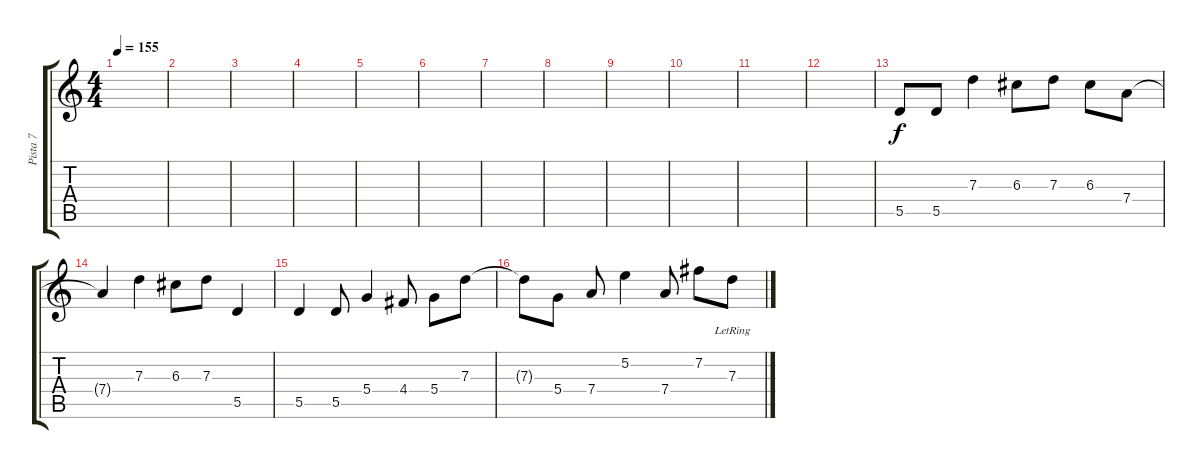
\track ("Pista 7" "Pista 7") {instrument electricguitarjazz}
\staff {score tabs}
\tuning (E4 B3 G3 D3 A2 E2) {hide}
\ts (4 4)
\tempo 155
\clef g2
\ks c
|
|
|
|
|
|
|
|
|
|
|
|
5.5.8 5.5.8 7.3.4 6.3.8 7.3.8 6.3.8 7.4.8 |
7.4{t}.4 7.3.4 6.3.8 7.3.8 5.5.4 |
5.5.4 5.5.8 5.4.4 4.4.8 5.4.8 7.3.8 |
7.3{t}.8 5.4.8 7.4.8 5.2.4 7.4.8 7.2.8 7.3{lr}.8
